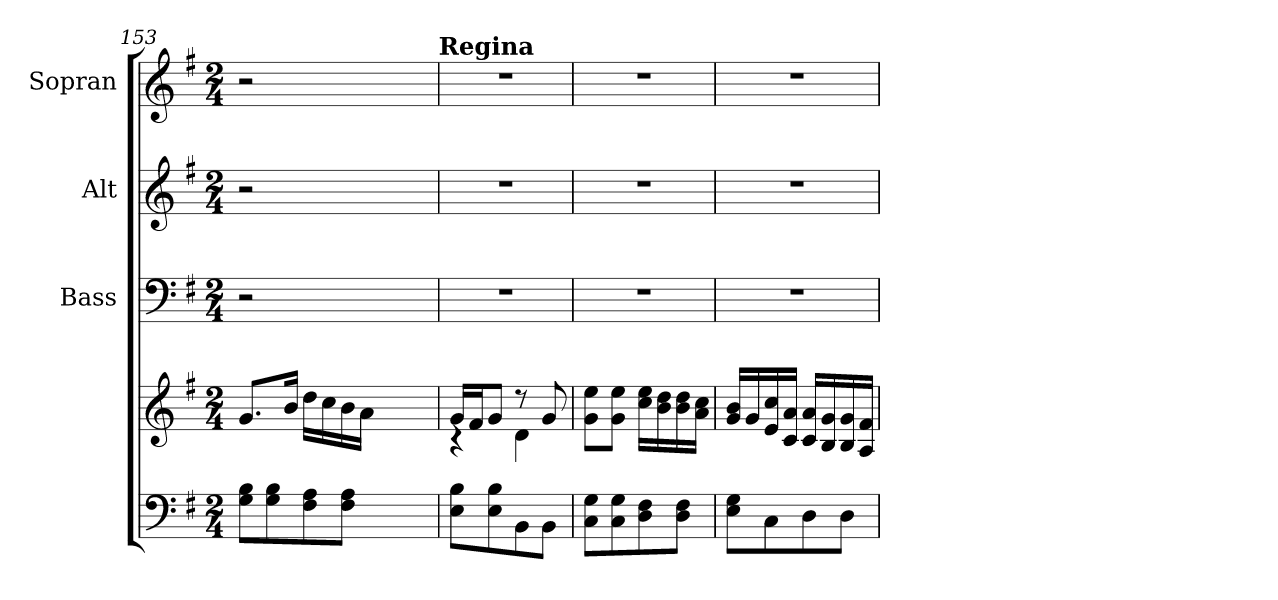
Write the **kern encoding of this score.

**kern	**kern	**kern	**kern	**kern
*part4	*part4	*part3	*part2	*part1
*staff5	*staff4	*staff3	*staff2	*staff1
*	*	*I"Bass	*I"Alt	*I"Sopran
*	*	*I'B.	*I'A.	*I'S.
*clefF4	*clefG2	*clefF4	*clefG2	*clefG2
*k[f#]	*k[f#]	*k[f#]	*k[f#]	*k[f#]
*G:	*G:	*G:	*G:	*G:
*M2/4	*M2/4	*M2/4	*M2/4	*M2/4
=153	=153	=153	=153	=153
8G\ 8B\L	8.g/L	2r	2r	2r
8G\ 8B\	.	.	.	.
.	16b/Jk	.	.	.
8F#\ 8A\	16dd\LL	.	.	.
.	16cc\	.	.	.
8F#\ 8A\J	16b\	.	.	.
.	16a\JJ	.	.	.
4...ryy	4...ryy	4...ryy	4...ryy	4...ryy
!	!	!	!	!LO:TX:a:B:t=Regina
=154	=154	=154	=154	=154
*	*^	*	*	*
8E\ 8B\L	16g/LL	4rB	2r	2r	2r
.	16f#/J	.	.	.	.
8E\ 8B\	8g/J	.	.	.	.
8BB\	8r	4d\	.	.	.
8BB\J	8g/	.	.	.	.
*	*v	*v	*	*	*
=155	=155	=155	=155	=155
8C\ 8G\L	8g\ 8ee\L	2r	2r	2r
8C\ 8G\	8g\ 8ee\J	.	.	.
8D\ 8F#\	16cc\ 16ee\LL	.	.	.
.	16b\ 16dd\	.	.	.
8D\ 8F#\J	16b\ 16dd\	.	.	.
.	16a\ 16cc\JJ	.	.	.
=156	=156	=156	=156	=156
8E\ 8G\L	16g/ 16b/LL	2r	2r	2r
.	16g/	.	.	.
8C\	16e/ 16cc/	.	.	.
.	16c/ 16a/JJ	.	.	.
8D\	16c/ 16a/LL	.	.	.
.	16B/ 16g/	.	.	.
8D\J	16B/ 16g/	.	.	.
.	16A/ 16f#/JJ	.	.	.
=	=	=	=	=
*-	*-	*-	*-	*-
